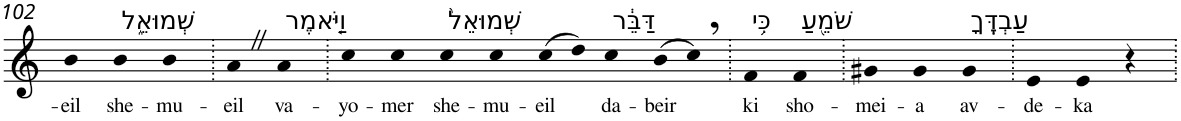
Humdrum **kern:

**kern	**text
*part1	*part1
*staff1	*staff1
*I"Piano	*
*I'Pno	*
!!LO:PB:g=z
*clefG2	*
*k[]	*
=102	=102
!	!LO:LY:b
4b	-eil
!LO:TX:a:t=שְׁמוּאֵ֑ל	!
!	!LO:LY:b
4b	she-
!	!LO:LY:b
4b	-mu-
=103.	=103.
!	!LO:LY:b
4aZ	-eil
!LO:TX:a:t=וַיֹּ֤אמֶר	!
!	!LO:LY:b
4a	va-
=104.	=104.
!	!LO:LY:b
4cc	-yo-
!	!LO:LY:b
4cc	-mer
!LO:TX:a:t=שְׁמוּאֵל֙	!
!	!LO:LY:b
4cc	she-
!	!LO:LY:b
4cc	-mu-
!	!LO:LY:b
(>8cc	-eil
8dd)	.
!LO:TX:a:t=דַּבֵּ֔ר	!
!	!LO:LY:b
4cc	da-
!	!LO:LY:b
(>8b	-beir
8cc,)	.
=105.	=105.
!LO:TX:a:t=כִּ֥י	!
!	!LO:LY:b
4f	ki
!LO:TX:a:t=שֹׁמֵ֖עַ	!
!	!LO:LY:b
4f	sho-
=106.	=106.
!	!LO:LY:b
4g#X	-mei-
!	!LO:LY:b
4g#	-a
!LO:TX:a:t=עַבְדֶּֽךָ	!
!	!LO:LY:b
4g#	av-
=107.	=107.
!	!LO:LY:b
4e	-de-
!	!LO:LY:b
4e	-ka
4r	.
=.	=.
*-	*-
